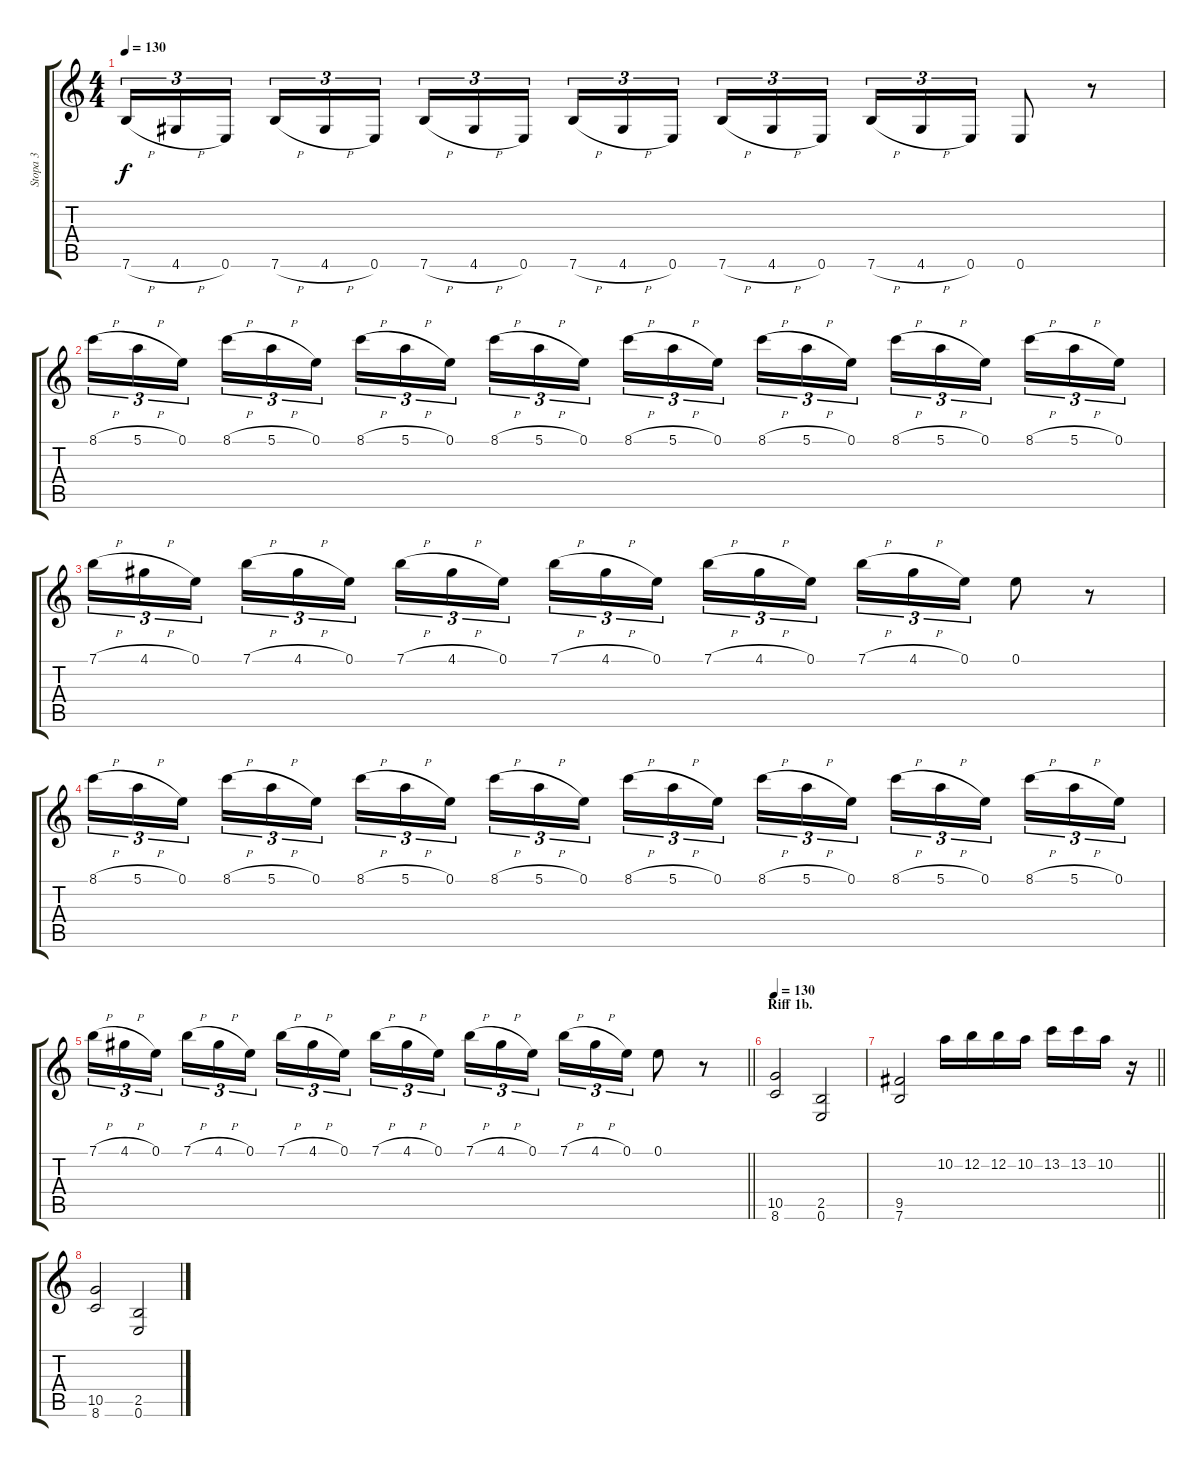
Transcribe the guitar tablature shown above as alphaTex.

\track ("Stopa 3" "Stopa 3") {instrument distortionguitar}
\staff {score tabs}
\tuning (E4 B3 G3 D3 A2 E2) {hide}
\ts (4 4)
\tempo 130
\clef g2
\ks c
7.6{h}.16{tu (3 2) dy f} 4.6{h}.16{tu (3 2)} 0.6.16{tu (3 2) beam splitsecondary} 7.6{h}.16{tu (3 2)} 4.6{h}.16{tu (3 2)} 0.6.16{tu (3 2)} 7.6{h}.16{tu (3 2)} 4.6{h}.16{tu (3 2)} 0.6.16{tu (3 2) beam splitsecondary} 7.6{h}.16{tu (3 2)} 4.6{h}.16{tu (3 2)} 0.6.16{tu (3 2)} 7.6{h}.16{tu (3 2)} 4.6{h}.16{tu (3 2)} 0.6.16{tu (3 2) beam splitsecondary} 7.6{h}.16{tu (3 2)} 4.6{h}.16{tu (3 2)} 0.6.16{tu (3 2)} 0.6.8 r.8 |
8.1{h}.16{tu (3 2)} 5.1{h}.16{tu (3 2)} 0.1.16{tu (3 2) beam splitsecondary} 8.1{h}.16{tu (3 2)} 5.1{h}.16{tu (3 2)} 0.1.16{tu (3 2)} 8.1{h}.16{tu (3 2)} 5.1{h}.16{tu (3 2)} 0.1.16{tu (3 2) beam splitsecondary} 8.1{h}.16{tu (3 2)} 5.1{h}.16{tu (3 2)} 0.1.16{tu (3 2)} 8.1{h}.16{tu (3 2)} 5.1{h}.16{tu (3 2)} 0.1.16{tu (3 2) beam splitsecondary} 8.1{h}.16{tu (3 2)} 5.1{h}.16{tu (3 2)} 0.1.16{tu (3 2)} 8.1{h}.16{tu (3 2)} 5.1{h}.16{tu (3 2)} 0.1.16{tu (3 2) beam splitsecondary} 8.1{h}.16{tu (3 2)} 5.1{h}.16{tu (3 2)} 0.1.16{tu (3 2)} |
7.1{h}.16{tu (3 2)} 4.1{h}.16{tu (3 2)} 0.1.16{tu (3 2) beam splitsecondary} 7.1{h}.16{tu (3 2)} 4.1{h}.16{tu (3 2)} 0.1.16{tu (3 2)} 7.1{h}.16{tu (3 2)} 4.1{h}.16{tu (3 2)} 0.1.16{tu (3 2) beam splitsecondary} 7.1{h}.16{tu (3 2)} 4.1{h}.16{tu (3 2)} 0.1.16{tu (3 2)} 7.1{h}.16{tu (3 2)} 4.1{h}.16{tu (3 2)} 0.1.16{tu (3 2) beam splitsecondary} 7.1{h}.16{tu (3 2)} 4.1{h}.16{tu (3 2)} 0.1.16{tu (3 2)} 0.1.8 r.8 |
8.1{h}.16{tu (3 2)} 5.1{h}.16{tu (3 2)} 0.1.16{tu (3 2) beam splitsecondary} 8.1{h}.16{tu (3 2)} 5.1{h}.16{tu (3 2)} 0.1.16{tu (3 2)} 8.1{h}.16{tu (3 2)} 5.1{h}.16{tu (3 2)} 0.1.16{tu (3 2) beam splitsecondary} 8.1{h}.16{tu (3 2)} 5.1{h}.16{tu (3 2)} 0.1.16{tu (3 2)} 8.1{h}.16{tu (3 2)} 5.1{h}.16{tu (3 2)} 0.1.16{tu (3 2) beam splitsecondary} 8.1{h}.16{tu (3 2)} 5.1{h}.16{tu (3 2)} 0.1.16{tu (3 2)} 8.1{h}.16{tu (3 2)} 5.1{h}.16{tu (3 2)} 0.1.16{tu (3 2) beam splitsecondary} 8.1{h}.16{tu (3 2)} 5.1{h}.16{tu (3 2)} 0.1.16{tu (3 2)} |
\barLineRight lightlight
7.1{h}.16{tu (3 2)} 4.1{h}.16{tu (3 2)} 0.1.16{tu (3 2) beam splitsecondary} 7.1{h}.16{tu (3 2)} 4.1{h}.16{tu (3 2)} 0.1.16{tu (3 2)} 7.1{h}.16{tu (3 2)} 4.1{h}.16{tu (3 2)} 0.1.16{tu (3 2) beam splitsecondary} 7.1{h}.16{tu (3 2)} 4.1{h}.16{tu (3 2)} 0.1.16{tu (3 2)} 7.1{h}.16{tu (3 2)} 4.1{h}.16{tu (3 2)} 0.1.16{tu (3 2) beam splitsecondary} 7.1{h}.16{tu (3 2)} 4.1{h}.16{tu (3 2)} 0.1.16{tu (3 2)} 0.1.8 r.8 |
\section ("" "Riff 1b.")
\tempo 130
(10.5 8.6).2 (2.5 0.6).2 |
\barLineRight lightlight
(9.5 7.6).2 10.2.16 12.2.16 12.2.16 10.2.16 13.2.16 13.2.16 10.2.16 r.16 |
(10.5 8.6).2 (2.5 0.6).2
